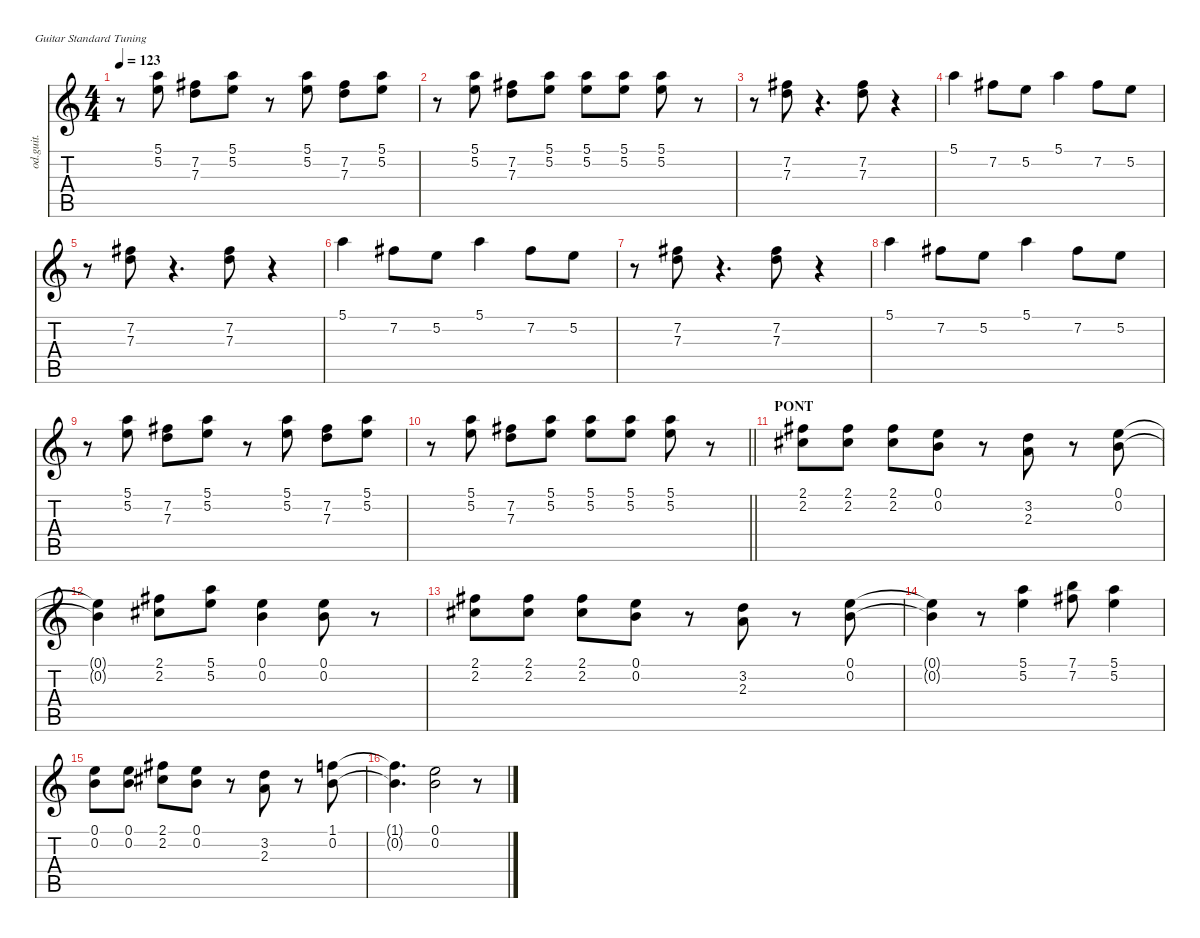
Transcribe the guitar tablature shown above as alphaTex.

\defaultSystemsLayout 4
\hideDynamics
\bracketExtendMode nobrackets
\otherSystemsTrackNameOrientation horizontal
\track ("Guitar 1" "od.guit.") {defaultSystemsLayout 4 instrument overdrivenguitar}
\staff {score tabs}
\tuning (E4 B3 G3 D3 A2 E2)
\ts (4 4)
\tempo 123
\clef g2
\ks c
r.8{dy f beam Down} (5.1 5.2).8{dy mp beam Down} (7.2{acc #} 7.3).8{dy mf beam Down} (5.1 5.2).8{dy mp beam Down} r.8{beam Down} (5.1 5.2).8{beam Down} (7.2{acc #} 7.3).8{dy mf beam Down} (5.1 5.2).8{dy mp beam Down} |
r.8{beam Down} (5.1 5.2).8{beam Down} (7.2{acc #} 7.3).8{dy mf beam Down} (5.1 5.2).8{dy mp beam Down} (5.1 5.2).8{beam Down} (5.1 5.2).8{dy mf beam Down} (5.1 5.2).8{beam Down} r.8{beam Down} |
r.8{beam Down} (7.2{acc #} 7.3).8{beam Down} r.4{d beam Down} (7.2{acc #} 7.3).8{beam Down} r.4{beam Down} |
5.1.4{dy ff beam Down} 7.2{acc #}.8{dy f beam Down} 5.2.8{beam Down} 5.1.4{dy ff beam Down} 7.2{acc #}.8{dy f beam Down} 5.2.8{beam Down} |
r.8{beam Down} (7.2{acc #} 7.3).8{dy mf beam Down} r.4{d beam Down} (7.2{acc #} 7.3).8{dy f beam Down} r.4{beam Down} |
5.1.4{dy ff beam Down} 7.2{acc #}.8{dy f beam Down} 5.2.8{beam Down} 5.1.4{dy ff beam Down} 7.2{acc #}.8{dy f beam Down} 5.2.8{beam Down} |
r.8{beam Down} (7.2{acc #} 7.3).8{dy mf beam Down} r.4{d beam Down} (7.2{acc #} 7.3).8{beam Down} r.4{beam Down} |
5.1.4{dy ff beam Down} 7.2{acc #}.8{dy f beam Down} 5.2.8{beam Down} 5.1.4{dy ff beam Down} 7.2{acc #}.8{dy f beam Down} 5.2.8{beam Down} |
r.8{beam Down} (5.1 5.2).8{dy mp beam Down} (7.2{acc #} 7.3).8{dy mf beam Down} (5.1 5.2).8{dy mp beam Down} r.8{beam Down} (5.1 5.2).8{beam Down} (7.2{acc #} 7.3).8{dy mf beam Down} (5.1 5.2).8{dy mp beam Down} |
\barLineRight lightlight
r.8{beam Down} (5.1 5.2).8{beam Down} (7.2{acc #} 7.3).8{dy mf beam Down} (5.1 5.2).8{dy mp beam Down} (5.1 5.2).8{beam Down} (5.1 5.2).8{dy mf beam Down} (5.1 5.2).8{beam Down} r.8{beam Down} |
\section ("" "PONT")
(2.1{acc #} 2.2{acc #}).8{dy mp beam Down} (2.1{acc #} 2.2{acc #}).8{beam Down} (2.1{acc #} 2.2{acc #}).8{beam Down} (0.1 0.2).8{dy mf beam Down} r.8{beam Down} (3.2 2.3).8{beam Down} r.8{beam Down} (0.1 0.2).8{beam Down} |
(0.1{t} 0.2{t}).4{dy f beam Down} (2.1{acc #} 2.2{acc #}).8{dy mp beam Down} (5.1 5.2).8{beam Down} (0.1 0.2).4{beam Down} (0.1 0.2).8{dy mf beam Down} r.8{beam Down} |
(2.1{acc #} 2.2{acc #}).8{dy f beam Down} (2.1{acc #} 2.2{acc #}).8{dy mp beam Down} (2.1{acc #} 2.2{acc #}).8{beam Down} (0.1 0.2).8{dy ff beam Down} r.8{beam Down} (3.2 2.3).8{dy mf beam Down} r.8{beam Down} (0.1 0.2).8{beam Down} |
(0.1{t} 0.2{t}).4{dy f beam Down} r.8{beam Down} (5.1 5.2).4{dy mf beam Down} (7.1 7.2{acc #}).8{dy mp beam Down} (5.1 5.2).4{beam Down} |
(0.1 0.2).8{dy mf beam Down} (0.1 0.2).8{dy ff beam Down} (2.1{acc #} 2.2{acc #}).8{dy mf beam Down} (0.1 0.2).8{dy ff beam Down} r.8{beam Down} (3.2 2.3).8{dy mf beam Down} r.8{beam Down} (1.1 0.2).8{beam Down} |
(1.1{t} 0.2{t}).4{d dy f beam Down} (0.1 0.2).2{dy mp beam Down} r.8{beam Down}
